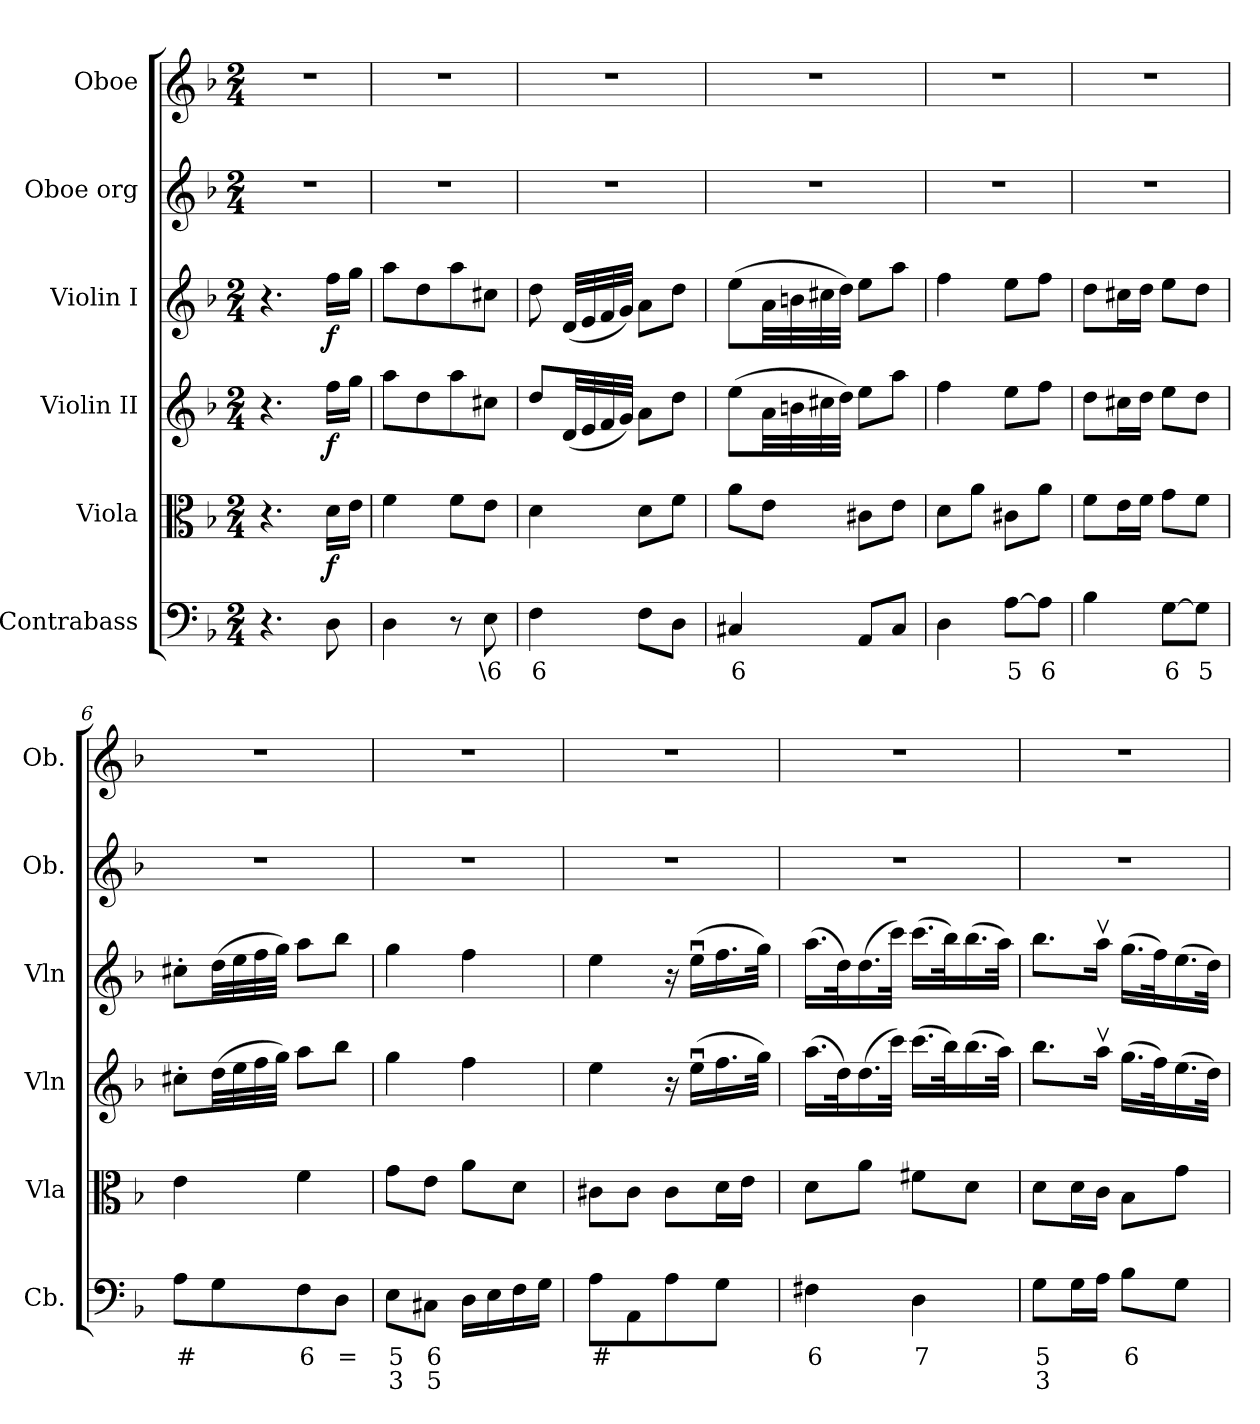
**kern	**text	**text	**kern	**dynam	**kern	**dynam	**kern	**dynam	**kern	**kern
*part6	*part6	*part6	*part5	*part5	*part4	*part4	*part3	*part3	*part2	*part1
*staff6	*staff6	*staff6	*staff5	*staff5	*staff4	*staff4	*staff3	*staff3	*staff2	*staff1
*I"Contrabass	*	*	*I"Viola	*	*I"Violin II	*	*I"Violin I	*	*I"Oboe org	*I"Oboe
*I'Cb.	*	*	*I'Vla	*	*I'Vln	*	*I'Vln	*	*I'Ob.	*I'Ob.
*clefF4	*	*	*clefC3	*	*clefG2	*	*clefG2	*	*clefG2	*clefG2
*ITrd7c12	*	*	*	*	*	*	*	*	*	*
*k[b-]	*	*	*k[b-]	*	*k[b-]	*	*k[b-]	*	*k[b-]	*k[b-]
*M2/4	*	*	*M2/4	*	*M2/4	*	*M2/4	*	*M2/4	*M2/4
=	=	=	=	=	=	=	=	=	=	=
4.r	.	.	4.r	.	4.r	.	4.r	.	2r	2r
!	!	!	!	!LO:DY:b	!	!LO:DY:b	!	!LO:DY:b	!	!
8DD\	.	.	16d\LL	f	16ff\LL	f	16ff\LL	f	.	.
.	.	.	16e\JJ	.	16gg\JJ	.	16gg\JJ	.	.	.
=1	=1	=1	=1	=1	=1	=1	=1	=1	=1	=1
4DD\	.	.	4f\	.	8aa\L	.	8aa\L	.	2r	2r
.	.	.	.	.	8dd\	.	8dd\	.	.	.
8r	.	.	8f\L	.	8aa\	.	8aa\	.	.	.
8EE\	\6	.	8e\J	.	8cc#X\J	.	8cc#X\J	.	.	.
=2	=2	=2	=2	=2	=2	=2	=2	=2	=2	=2
4FF\	6	.	4d\	.	8dd/L	.	8dd\	.	2r	2r
.	.	.	.	.	(<32d/LL	.	(<32d/LLL	.	.	.
.	.	.	.	.	32e/	.	32e/	.	.	.
.	.	.	.	.	32f/	.	32f/	.	.	.
.	.	.	.	.	32g/JJJ)	.	32g/JJJ)	.	.	.
8FF\L	.	.	8d\L	.	8a\L	.	8a\L	.	.	.
8DD\J	.	.	8f\J	.	8dd\J	.	8dd\J	.	.	.
=3	=3	=3	=3	=3	=3	=3	=3	=3	=3	=3
4CC#X/	6	.	8a\L	.	(>8ee\L	.	(>8ee\L	.	2r	2r
.	.	.	8e\J	.	32a\LL	.	32a\LL	.	.	.
.	.	.	.	.	32bn\	.	32bn\	.	.	.
.	.	.	.	.	32cc#X\	.	32cc#X\	.	.	.
.	.	.	.	.	32dd\JJJ)	.	32dd\JJJ)	.	.	.
8AAA/L	.	.	8c#X\L	.	8ee\L	.	8ee\L	.	.	.
8CC#/J	.	.	8e\J	.	8aa\J	.	8aa\J	.	.	.
=4	=4	=4	=4	=4	=4	=4	=4	=4	=4	=4
4DD\	.	.	8d\L	.	4ff\	.	4ff\	.	2r	2r
.	.	.	8a\J	.	.	.	.	.	.	.
[8AA\L	5	.	8c#X\L	.	8ee\L	.	8ee\L	.	.	.
8AA\J]	6	.	8a\J	.	8ff\J	.	8ff\J	.	.	.
=5	=5	=5	=5	=5	=5	=5	=5	=5	=5	=5
4BB-\	.	.	8f\L	.	8dd\L	.	8dd\L	.	2r	2r
.	.	.	16e\L	.	16cc#X\L	.	16cc#X\L	.	.	.
.	.	.	16f\JJ	.	16dd\JJ	.	16dd\JJ	.	.	.
[8GG\L	6	.	8g\L	.	8ee\L	.	8ee\L	.	.	.
8GG\J]	5	.	8f\J	.	8dd\J	.	8dd\J	.	.	.
=6	=6	=6	=6	=6	=6	=6	=6	=6	=6	=6
8AA\L	#	.	4e\	.	8cc#X'\L	.	8cc#X'\L	.	2r	2r
8GG\	.	.	.	.	(>32dd\LL	.	(>32dd\LL	.	.	.
.	.	.	.	.	32ee\	.	32ee\	.	.	.
.	.	.	.	.	32ff\	.	32ff\	.	.	.
.	.	.	.	.	32gg\JJJ)	.	32gg\JJJ)	.	.	.
8FF\	6	.	4f\	.	8aa\L	.	8aa\L	.	.	.
8DD\J	=	.	.	.	8bb-\J	.	8bb-\J	.	.	.
=7	=7	=7	=7	=7	=7	=7	=7	=7	=7	=7
8EE\L	5	3	8g\L	.	4gg\	.	4gg\	.	2r	2r
8CC#X\J	6	5	8e\J	.	.	.	.	.	.	.
16DD\LL	.	.	8a\L	.	4ff\	.	4ff\	.	.	.
16EE\	.	.	.	.	.	.	.	.	.	.
16FF\	.	.	8d\J	.	.	.	.	.	.	.
16GG\JJ	.	.	.	.	.	.	.	.	.	.
=8	=8	=8	=8	=8	=8	=8	=8	=8	=8	=8
8AA\L	#	.	8c#X\L	.	4ee\	.	4ee\	.	2r	2r
8AAA\	.	.	8c#\J	.	.	.	.	.	.	.
8AA\	.	.	8c#\L	.	16r	.	16r	.	.	.
.	.	.	.	.	(>16eeu\LL	.	(>16eeu\LL	.	.	.
8GG\J	.	.	16d\L	.	16.ff\	.	16.ff\	.	.	.
.	.	.	16e\JJ	.	.	.	.	.	.	.
.	.	.	.	.	32gg\JJk)	.	32gg\JJk)	.	.	.
=9	=9	=9	=9	=9	=9	=9	=9	=9	=9	=9
4FF#X\	6	.	8d\L	.	(>16.aa\LL	.	(>16.aa\LL	.	2r	2r
.	.	.	.	.	32dd\K)	.	32dd\K)	.	.	.
.	.	.	8a\J	.	(>16.dd\	.	(>16.dd\	.	.	.
.	.	.	.	.	32ccc\JJk)	.	32ccc\JJk)	.	.	.
4DD\	7	.	8f#X\L	.	(>16.ccc\LL	.	(>16.ccc\LL	.	.	.
.	.	.	.	.	32bb-\K)	.	32bb-\K)	.	.	.
.	.	.	8d\J	.	(>16.bb-\	.	(>16.bb-\	.	.	.
.	.	.	.	.	32aa\JJk)	.	32aa\JJk)	.	.	.
=10	=10	=10	=10	=10	=10	=10	=10	=10	=10	=10
8GG\L	5	3	8d\L	.	8.bb-\L	.	8.bb-\L	.	2r	2r
16GG\L	.	.	16d\L	.	.	.	.	.	.	.
16AA\JJ	.	.	16c\JJ	.	16aav\Jk	.	16aav\Jk	.	.	.
8BB-\L	6	.	8B-\L	.	(>16.gg\LL	.	(>16.gg\LL	.	.	.
.	.	.	.	.	32ff\K)	.	32ff\K)	.	.	.
8GG\J	.	.	8g\J	.	(>16.ee\	.	(>16.ee\	.	.	.
.	.	.	.	.	32dd\JJk)	.	32dd\JJk)	.	.	.
=	=	=	=	=	=	=	=	=	=	=
*-	*-	*-	*-	*-	*-	*-	*-	*-	*-	*-
